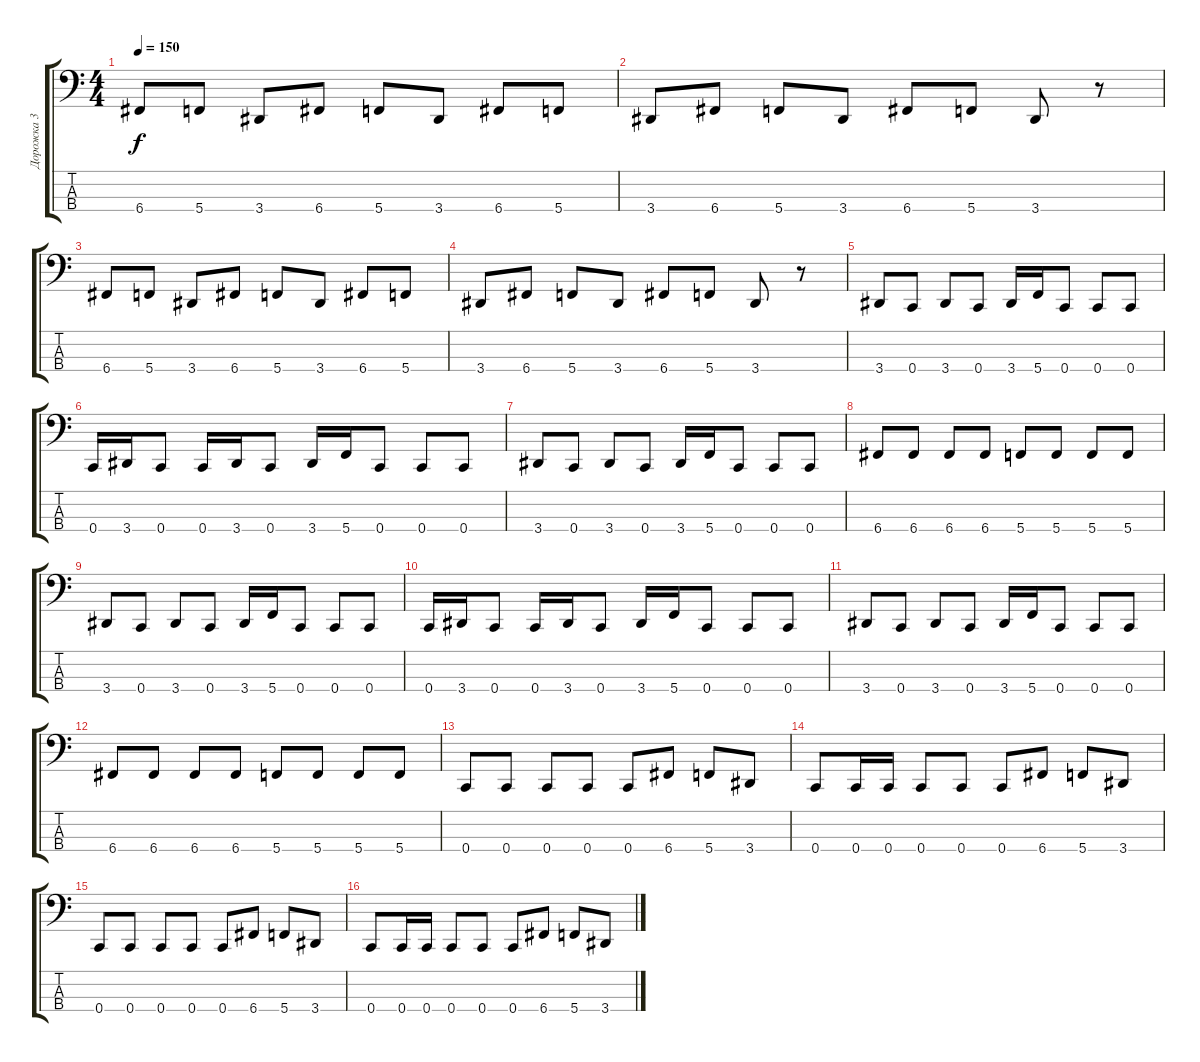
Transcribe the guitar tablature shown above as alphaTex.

\track ("Дорожка 3" "Дорожка 3") {instrument electricbasspick}
\staff {score tabs}
\tuning (F2 C2 G1 C1) {hide}
\ts (4 4)
\tempo 150
\clef f4
\ks c
6.4.8{dy f} 5.4.8 3.4.8 6.4.8 5.4.8 3.4.8 6.4.8 5.4.8 |
3.4.8 6.4.8 5.4.8 3.4.8 6.4.8 5.4.8 3.4.8 r.8 |
6.4.8 5.4.8 3.4.8 6.4.8 5.4.8 3.4.8 6.4.8 5.4.8 |
3.4.8 6.4.8 5.4.8 3.4.8 6.4.8 5.4.8 3.4.8 r.8 |
3.4.8 0.4.8 3.4.8 0.4.8 3.4.16 5.4.16 0.4.8 0.4.8 0.4.8 |
0.4.16 3.4.16 0.4.8 0.4.16 3.4.16 0.4.8 3.4.16 5.4.16 0.4.8 0.4.8 0.4.8 |
3.4.8 0.4.8 3.4.8 0.4.8 3.4.16 5.4.16 0.4.8 0.4.8 0.4.8 |
6.4.8 6.4.8 6.4.8 6.4.8 5.4.8 5.4.8 5.4.8 5.4.8 |
3.4.8 0.4.8 3.4.8 0.4.8 3.4.16 5.4.16 0.4.8 0.4.8 0.4.8 |
0.4.16 3.4.16 0.4.8 0.4.16 3.4.16 0.4.8 3.4.16 5.4.16 0.4.8 0.4.8 0.4.8 |
3.4.8 0.4.8 3.4.8 0.4.8 3.4.16 5.4.16 0.4.8 0.4.8 0.4.8 |
6.4.8 6.4.8 6.4.8 6.4.8 5.4.8 5.4.8 5.4.8 5.4.8 |
0.4.8 0.4.8 0.4.8 0.4.8 0.4.8 6.4.8 5.4.8 3.4.8 |
0.4.8 0.4.16 0.4.16 0.4.8 0.4.8 0.4.8 6.4.8 5.4.8 3.4.8 |
0.4.8 0.4.8 0.4.8 0.4.8 0.4.8 6.4.8 5.4.8 3.4.8 |
0.4.8 0.4.16 0.4.16 0.4.8 0.4.8 0.4.8 6.4.8 5.4.8 3.4.8
